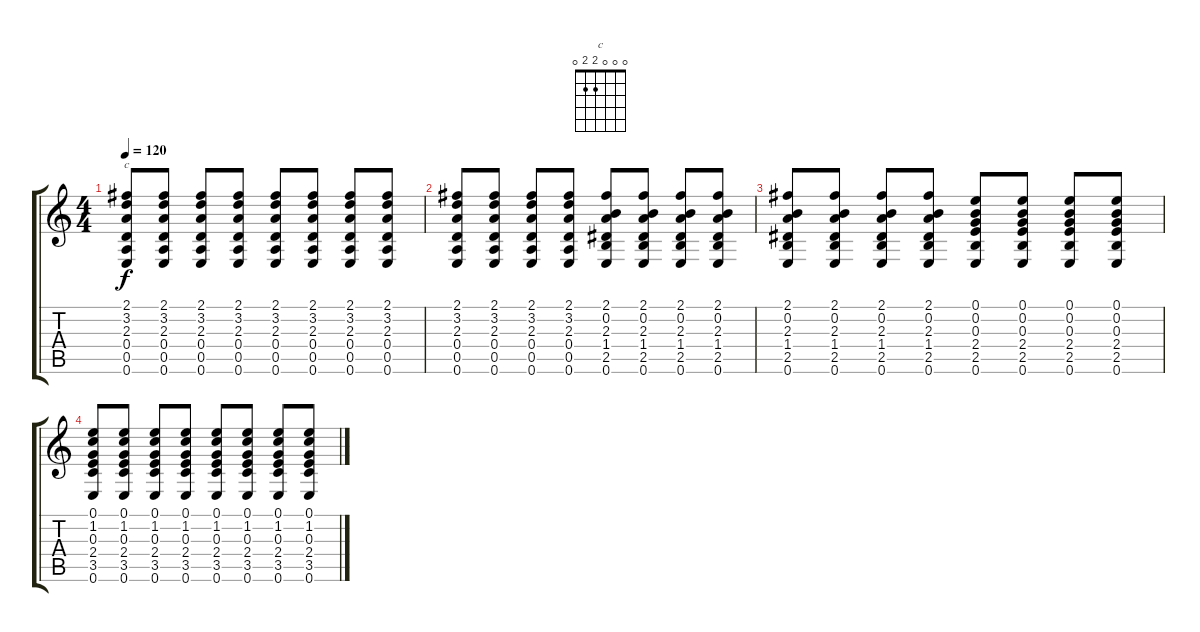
\track "" {instrument acousticguitarnylon}
\staff {score tabs}
\tuning (E4 B3 G3 D3 A2 E2) {hide}
\chord ("c" 0 0 0 2 2 0)
\ts (4 4)
\tempo 120
\clef g2
\ks c
(2.1 3.2 2.3 0.4 0.5 0.6).8{ch "c" dy f} (2.1 3.2 2.3 0.4 0.5 0.6).8 (2.1 3.2 2.3 0.4 0.5 0.6).8 (2.1 3.2 2.3 0.4 0.5 0.6).8 (2.1 3.2 2.3 0.4 0.5 0.6).8 (2.1 3.2 2.3 0.4 0.5 0.6).8 (2.1 3.2 2.3 0.4 0.5 0.6).8 (2.1 3.2 2.3 0.4 0.5 0.6).8 |
(2.1 3.2 2.3 0.4 0.5 0.6).8 (2.1 3.2 2.3 0.4 0.5 0.6).8 (2.1 3.2 2.3 0.4 0.5 0.6).8 (2.1 3.2 2.3 0.4 0.5 0.6).8 (2.1 0.2 2.3 1.4 2.5 0.6).8 (2.1 0.2 2.3 1.4 2.5 0.6).8 (2.1 0.2 2.3 1.4 2.5 0.6).8 (2.1 0.2 2.3 1.4 2.5 0.6).8 |
(2.1 0.2 2.3 1.4 2.5 0.6).8 (2.1 0.2 2.3 1.4 2.5 0.6).8 (2.1 0.2 2.3 1.4 2.5 0.6).8 (2.1 0.2 2.3 1.4 2.5 0.6).8 (0.1 0.2 0.3 2.4 2.5 0.6).8 (0.1 0.2 0.3 2.4 2.5 0.6).8 (0.1 0.2 0.3 2.4 2.5 0.6).8 (0.1 0.2 0.3 2.4 2.5 0.6).8 |
(0.1 1.2 0.3 2.4 3.5 0.6).8 (0.1 1.2 0.3 2.4 3.5 0.6).8 (0.1 1.2 0.3 2.4 3.5 0.6).8 (0.1 1.2 0.3 2.4 3.5 0.6).8 (0.1 1.2 0.3 2.4 3.5 0.6).8 (0.1 1.2 0.3 2.4 3.5 0.6).8 (0.1 1.2 0.3 2.4 3.5 0.6).8 (0.1 1.2 0.3 2.4 3.5 0.6).8
